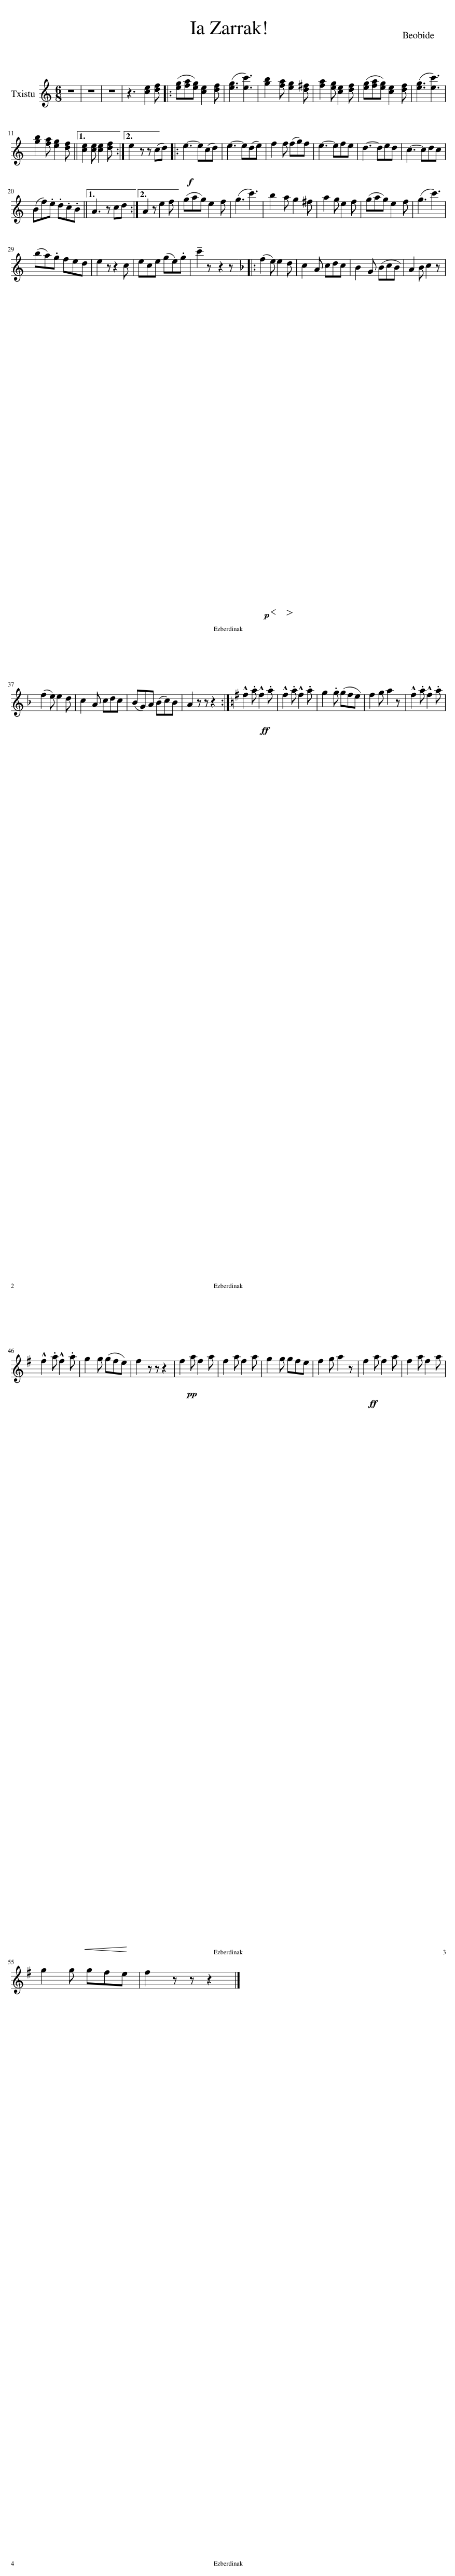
X:1
L:1/8
M:6/8
I:linebreak $
K:C
V:1 treble
V:1
 z6 | z6 | z6 | z3 [ce]2 [df] |: ([eg][fa])[eg] [ce]2 [df] | %5
 ([eg]3 [ec']3) | [gb]2 [fa] [eg]2 [d^f] | [fa]2 [eg] [ce]2 [df] | ([eg][fa])[eg] [ce]2 [df] | ([eg]3 [ec']3) |$ %10
 [gb]2 [fa] [eg]2 [df] ||1 [ce]2 [ce] [ce]2 [df] :|2 e2 z z!f! (cd) |: e3- e(cd) | e3- e(de) | %15
 f2 f (fg)f | e3- efe | d3- ded | c3- cdc |$ (Bf).e .d.c.B ||1 %20
 A3 z cd :|2 A2 z e2 f || (ga)g e2 f | (g3 c'3) | b2 a g2 ^f | %25
 a2 g e2 f | (ga)g e2 f | (g3 c'3) |$ (ba).g fed | e2 z z2 c | %30
 ece (ge).g | !tenuto!c'2 z z2 z |:[K:F]!p!!<(! (f2 e) e2!>(! d!<)!!>)! | c2 A cdc | B2 G (Bc)B | %35
 A2 B c2 z |$ (f2 e) e2 d | c2 A cdc | (BG)A (Bc)B | A2 z z z2 :| %40
[K:G]!ff! !^!f2 .a !^!f2 .a | !^!f2 .a !^!f2 .a | g2 .g (gf)e | f2 g a2 z | !^!f2 .a !^!f2 .a |$ %45
 !^!f2 .a !^!f2 .a |!<(! g2 g (gf)e!<)! | f2 z z z2 |!pp! f2 a f2 a | f2 a f2 a | %50
 g2 g gfe | f2 g a2 z |!ff! f2 a f2 a | f2 a f2 a |$ g2 g gfe | %55
 f2 z z z2!D.S.! |] %56
